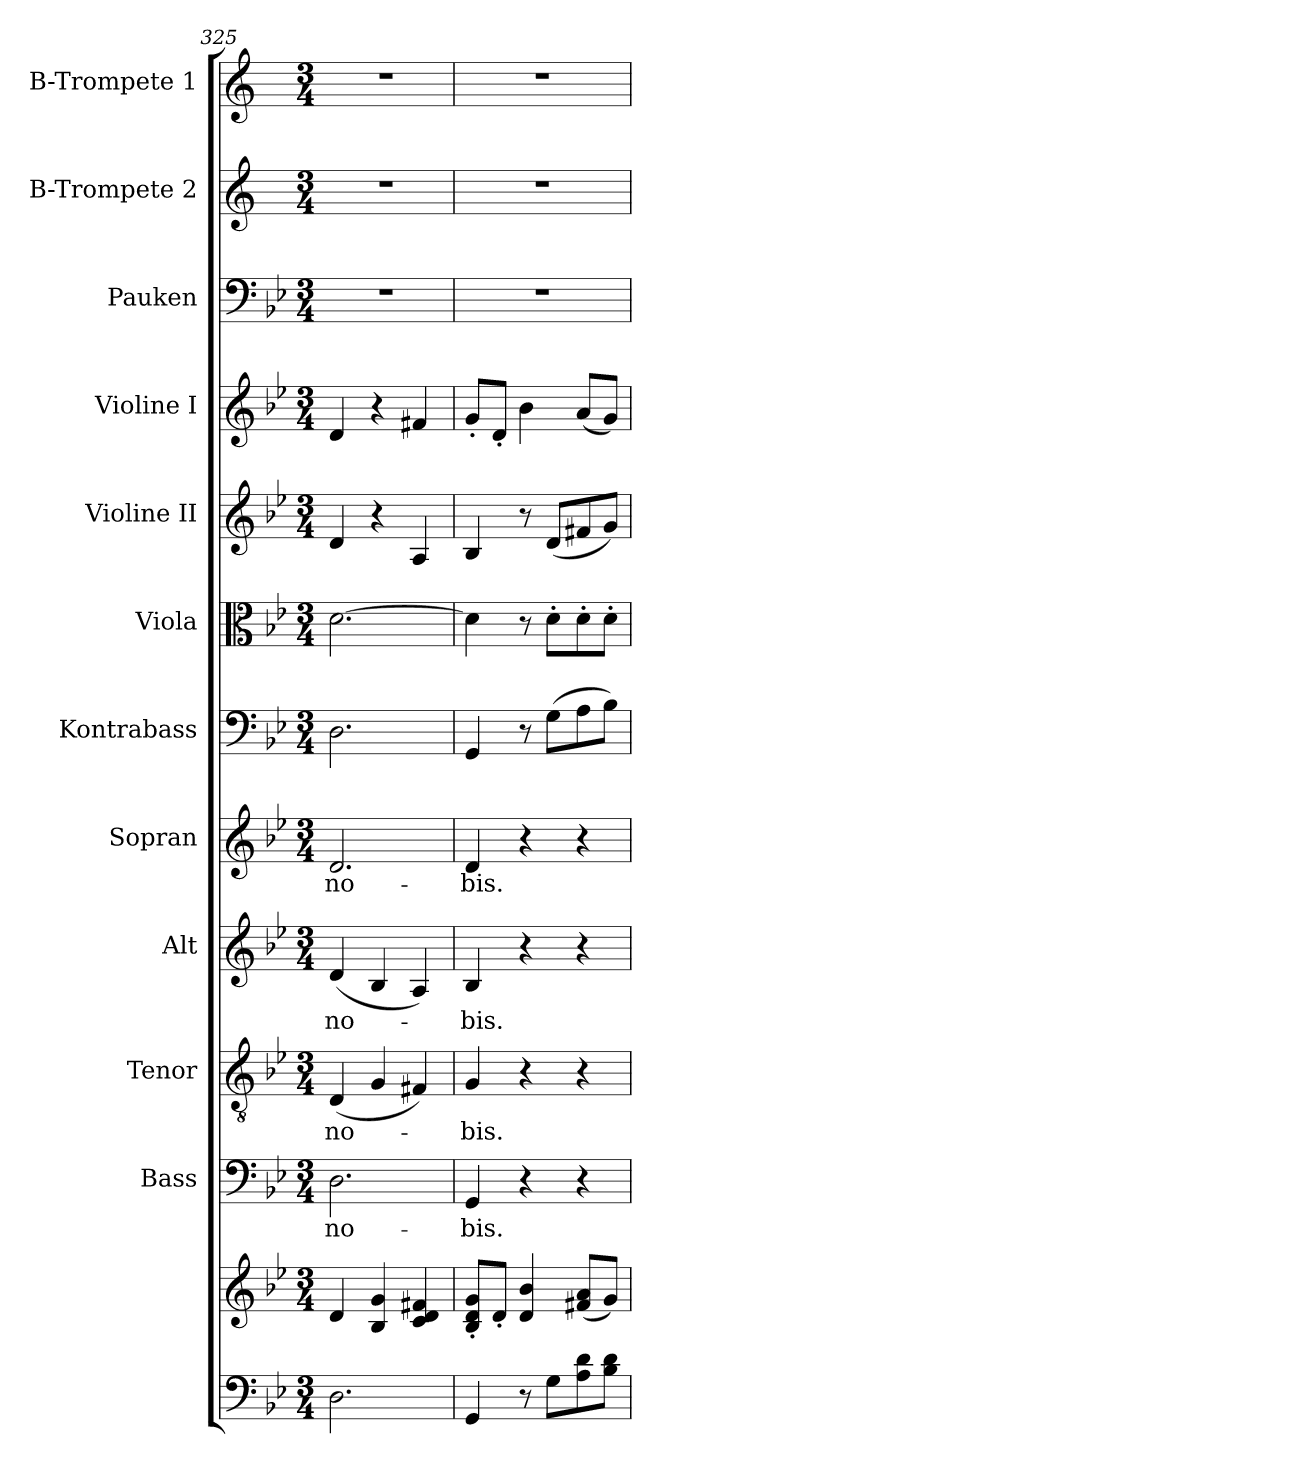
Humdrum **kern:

**kern	**kern	**kern	**text	**kern	**text	**kern	**text	**kern	**text	**kern	**kern	**kern	**kern	**kern	**kern	**kern
*part12	*part12	*part11	*part11	*part10	*part10	*part9	*part9	*part8	*part8	*part7	*part6	*part5	*part4	*part3	*part2	*part1
*staff13	*staff12	*staff11	*staff11	*staff10	*staff10	*staff9	*staff9	*staff8	*staff8	*staff7	*staff6	*staff5	*staff4	*staff3	*staff2	*staff1
*	*	*I"Bass	*	*I"Tenor	*	*I"Alt	*	*I"Sopran	*	*I"Kontrabass	*I"Viola	*I"Violine II	*I"Violine I	*I"Pauken	*I"B-Trompete 2	*I"B-Trompete 1
*	*	*I'B.	*	*I'T.	*	*I'A.	*	*I'S.	*	*I'Kb.	*I'Vla.	*I'Vl. II	*I'Vl. I	*I'Pk.	*I'B Trp. 2	*I'B Trp. 1
*clefF4	*clefG2	*clefF4	*	*clefGv2	*	*clefG2	*	*clefG2	*	*clefF4	*clefC3	*clefG2	*clefG2	*clefF4	*clefG2	*clefG2
*	*	*	*	*	*	*	*	*	*	*ITrd7c12	*	*	*	*	*ITrd1c2	*ITrd1c2
*k[b-e-]	*k[b-e-]	*k[b-e-]	*	*k[b-e-]	*	*k[b-e-]	*	*k[b-e-]	*	*k[b-e-]	*k[b-e-]	*k[b-e-]	*k[b-e-]	*k[b-e-]	*k[b-e-]	*k[b-e-]
*B-:	*B-:	*B-:	*	*B-:	*	*B-:	*	*B-:	*	*B-:	*B-:	*B-:	*B-:	*B-:	*B-:	*B-:
*M3/4	*M3/4	*M3/4	*	*M3/4	*	*M3/4	*	*M3/4	*	*M3/4	*M3/4	*M3/4	*M3/4	*M3/4	*M3/4	*M3/4
=325	=325	=325	=325	=325	=325	=325	=325	=325	=325	=325	=325	=325	=325	=325	=325	=325
!	!	!	!LO:LY:b	!	!LO:LY:b	!	!LO:LY:b	!	!LO:LY:b	!	!	!	!	!	!	!
2.D\	4d/	2.D\	no-	(<4D/	no-	(<4d/	no-	2.d/	no-	2.DD\	[2.d\	4d/	4d/	2.r	2.r	2.r
.	4B-/ 4g/	.	.	4G/	.	4B-/	.	.	.	.	.	4r	4r	.	.	.
.	4c/ 4d/ 4f#X/	.	.	4F#X/)	.	4A/)	.	.	.	.	.	4A/	4f#X/	.	.	.
=326	=326	=326	=326	=326	=326	=326	=326	=326	=326	=326	=326	=326	=326	=326	=326	=326
!	!	!	!LO:LY:b	!	!LO:LY:b	!	!LO:LY:b	!	!LO:LY:b	!	!	!	!	!	!	!
4GG/	8B-/'< 8d/'< 8g/'<L	4GG/	-bis.	4G/	-bis.	4B-/	-bis.	4d/	-bis.	4GGG/	4d\]	4B-/	8g'</L	2.r	2.r	2.r
.	8d'</J	.	.	.	.	.	.	.	.	.	.	.	8d'</J	.	.	.
8r	4d/ 4b-/	4r	.	4r	.	4r	.	4r	.	8r	8r	8r	4b-\	.	.	.
8G\L	.	.	.	.	.	.	.	.	.	(>8GG\L	8d'>\L	(<8d/L	.	.	.	.
8A\ 8d\	(<8f#X/ 8a/L	4r	.	4r	.	4r	.	4r	.	8AA\	8d'>\	8f#X/	(<8a/L	.	.	.
8B-\ 8d\J	8g/J)	.	.	.	.	.	.	.	.	8BB-\J)	8d'>\J	8g/J)	8g/J)	.	.	.
=	=	=	=	=	=	=	=	=	=	=	=	=	=	=	=	=
*-	*-	*-	*-	*-	*-	*-	*-	*-	*-	*-	*-	*-	*-	*-	*-	*-
